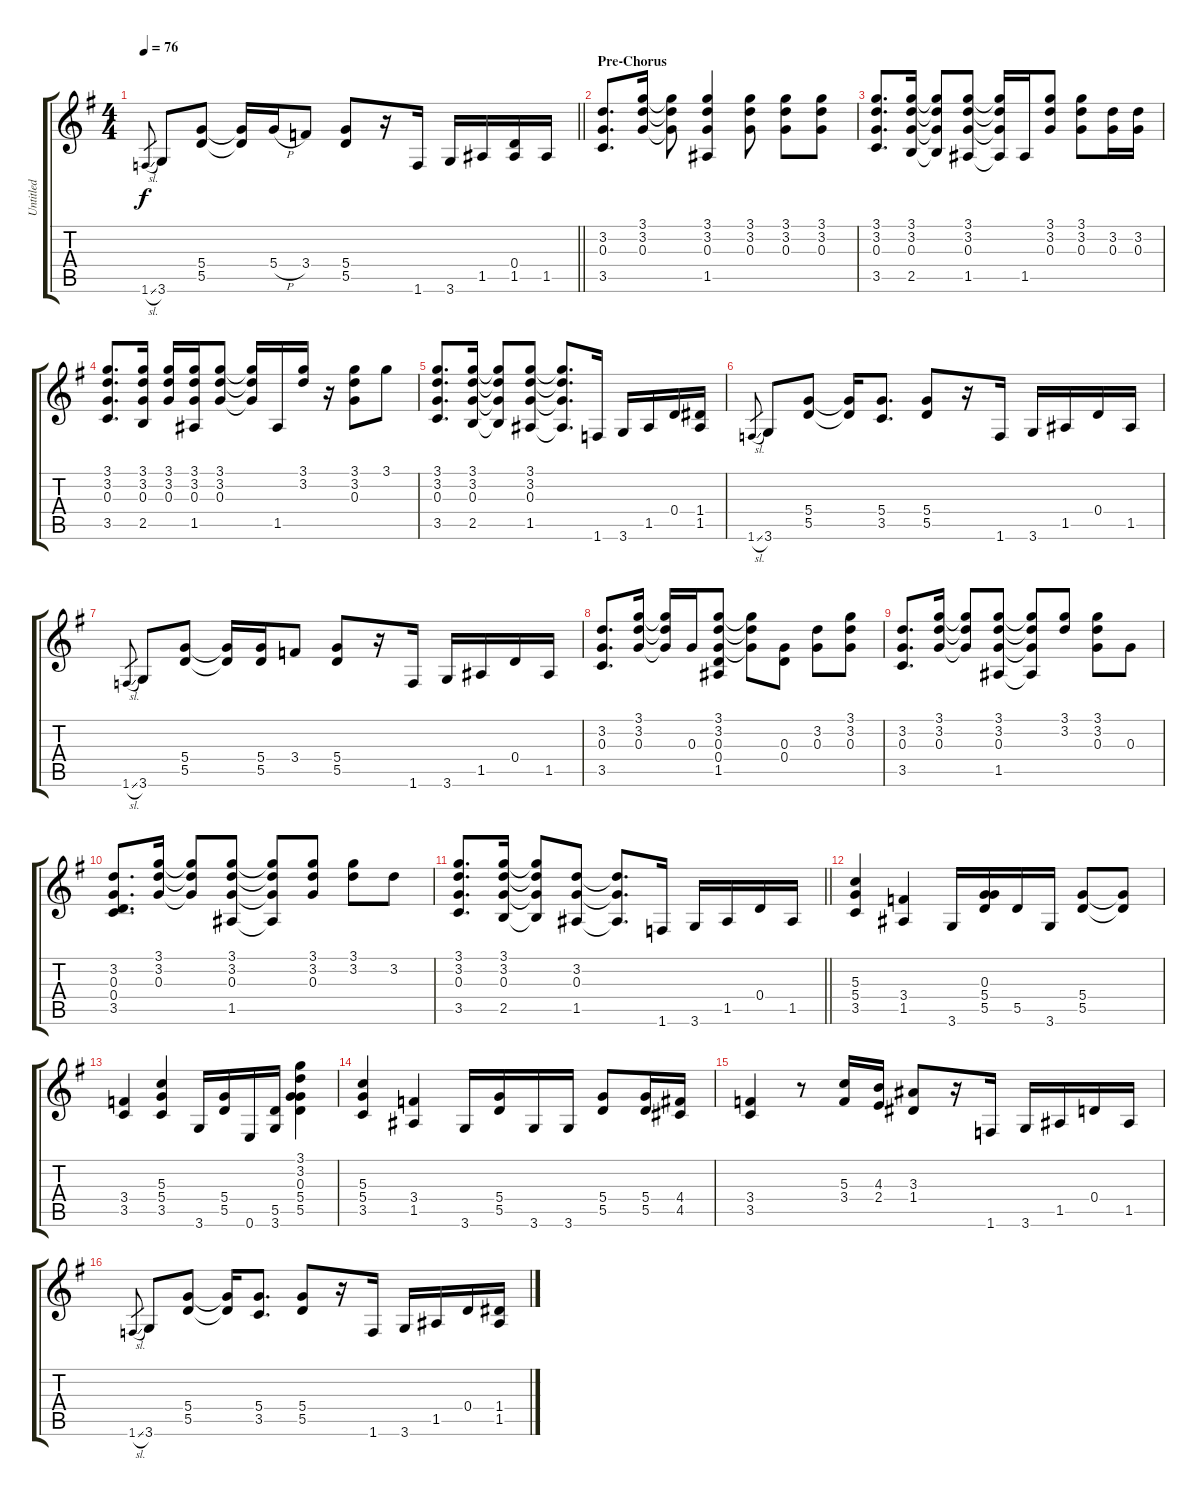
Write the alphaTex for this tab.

\track ("Untitled" "Untitled") {instrument distortionguitar}
\staff {score tabs}
\tuning (E4 B3 G3 D3 A2 E2) {hide}
\ts (4 4)
\tempo 76
\clef g2
\barLineRight lightlight
\ks g
1.6{sl}.8{gr dy f} 3.6.8 (5.4 5.5).8 (5.4{t} 5.5{t}).16 5.4{h}.16 3.4.8 (5.4 5.5).8 r.16 1.6.16 3.6.16 1.5.16 (0.4 1.5).16 1.5.16 |
\section ("" "Pre-Chorus")
(3.2 0.3 3.5).8{d} (3.1 3.2 0.3).16 (3.1{t} 3.2{t} 0.3{t}).8 (3.1 3.2 0.3 1.5).4 (3.1 3.2 0.3).8 (3.1 3.2 0.3).8 (3.1 3.2 0.3).8 |
(3.1 3.2 0.3 3.5).8{d} (3.1 3.2 0.3 2.5).16 (3.1{t} 3.2{t} 0.3{t} 2.5{t}).8 (3.1 3.2 0.3 1.5).8 (3.1{t} 3.2{t} 0.3{t} 1.5{t}).16 1.5.16 (3.1 3.2 0.3).8 (3.1 3.2 0.3).8 (3.2 0.3).16 (3.2 0.3).16 |
(3.1 3.2 0.3 3.5).8{d} (3.1 3.2 0.3 2.5).16 (3.1 3.2 0.3).16 (3.1 3.2 0.3 1.5).16 (3.1 3.2 0.3).8 (3.1{t} 3.2{t} 0.3{t}).16 1.5.16 (3.1 3.2).16 r.16 (3.1 3.2 0.3).8 3.1.8 |
(3.1 3.2 0.3 3.5).8{d} (3.1 3.2 0.3 2.5).16 (3.1{t} 3.2{t} 0.3{t} 2.5{t}).8 (3.1 3.2 0.3 1.5).8 (3.1{t} 3.2{t} 0.3{t} 1.5{t}).8{d} 1.6.16 3.6.16 1.5.16 0.4.16 (1.4 1.5).16 |
1.6{sl}.8{gr} 3.6.8 (5.4 5.5).8 (5.4{t} 5.5{t}).16 (5.4 3.5).8{d} (5.4 5.5).8 r.16 1.6.16 3.6.16 1.5.16 0.4.16 1.5.16 |
1.6{sl}.8{gr} 3.6.8 (5.4 5.5).8 (5.4{t} 5.5{t}).16 (5.4 5.5).16 3.4.8 (5.4 5.5).8 r.16 1.6.16 3.6.16 1.5.16 0.4.16 1.5.16 |
(3.2 0.3 3.5).8{d} (3.1 3.2 0.3).16 (3.1{t} 3.2{t} 0.3{t}).16 0.3.16 (3.1 3.2 0.3 0.4 1.5).8 (3.1{t} 3.2{t} 0.3{t}).8 (0.3 0.4).8 (3.2 0.3).8 (3.1 3.2 0.3).8 |
(3.2 0.3 3.5).8{d} (3.1 3.2 0.3).16 (3.1{t} 3.2{t} 0.3{t}).8 (3.1 3.2 0.3 1.5).8 (3.1{t} 3.2{t} 0.3{t} 1.5{t}).8 (3.1 3.2).8 (3.1 3.2 0.3).8 0.3.8 |
(3.2 0.3 0.4 3.5).8{d} (3.1 3.2 0.3).16 (3.1{t} 3.2{t} 0.3{t}).8 (3.1 3.2 0.3 1.5).8 (3.1{t} 3.2{t} 0.3{t} 1.5{t}).8 (3.1 3.2 0.3).8 (3.1 3.2).8 3.2.8 |
\barLineRight lightlight
(3.1 3.2 0.3 3.5).8{d} (3.1 3.2 0.3 2.5).16 (3.1{t} 3.2{t} 0.3{t} 2.5{t}).8 (3.2 0.3 1.5).8 (3.2{t} 0.3{t} 1.5{t}).8{d} 1.6.16 3.6.16 1.5.16 0.4.16 1.5.16 |
(5.3 5.4 3.5).4 (3.4 1.5).4 3.6.16 (0.3 5.4 5.5).16 5.5.16 3.6.16 (5.4 5.5).8 (5.4{t} 5.5{t}).8 |
(3.4 3.5).4 (5.3 5.4 3.5).4 3.6.16 (5.4 5.5).16 0.6.16 (5.5 3.6).16 (3.1 3.2 0.3 5.4 5.5).4 |
(5.3 5.4 3.5).4 (3.4 1.5).4 3.6.16 (5.4 5.5).16 3.6.16 3.6.16 (5.4 5.5).8 (5.4 5.5).16 (4.4 4.5).16 |
(3.4 3.5).4 r.8 (5.3 3.4).16 (4.3 2.4).16 (3.3 1.4).8 r.16 1.6.16 3.6.16 1.5.16 0.4.16 1.5.16 |
1.6{sl}.8{gr} 3.6.8 (5.4 5.5).8 (5.4{t} 5.5{t}).16 (5.4 3.5).8{d} (5.4 5.5).8 r.16 1.6.16 3.6.16 1.5.16 0.4.16 (1.4 1.5).16
